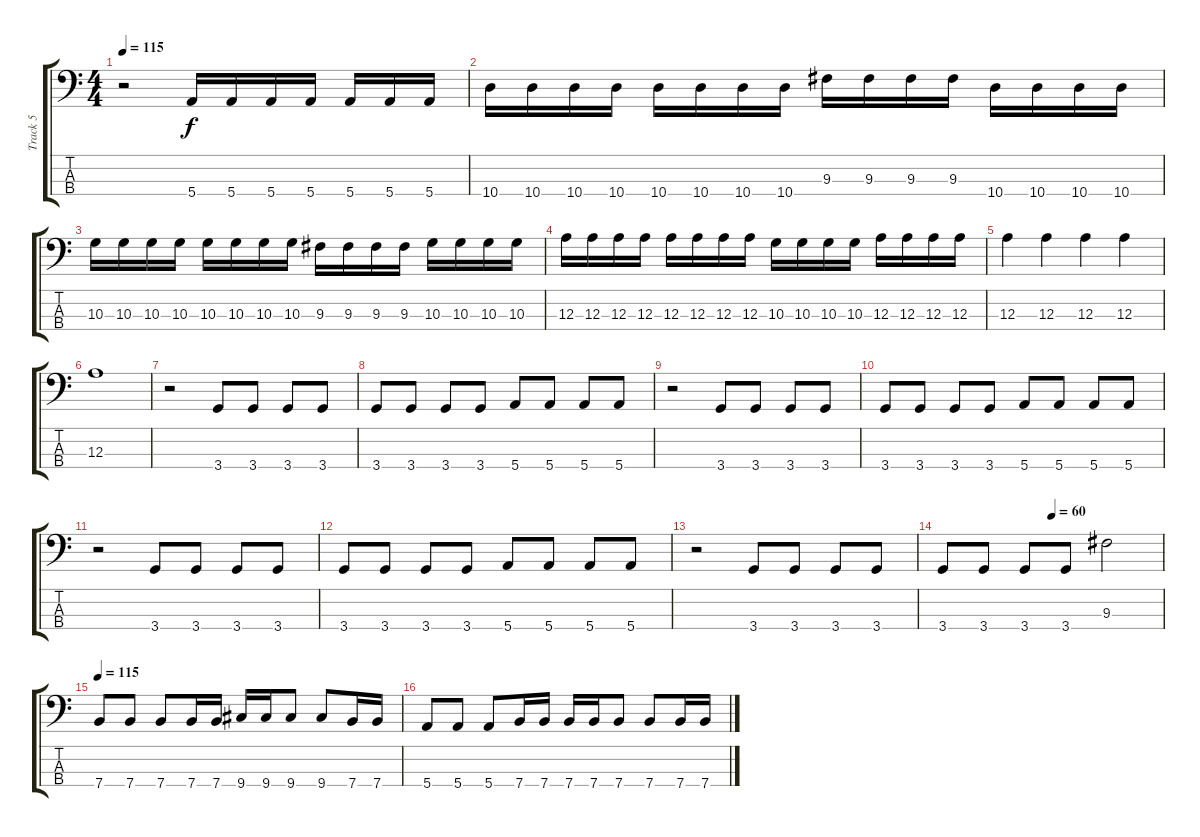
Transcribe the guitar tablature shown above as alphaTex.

\track ("Track 5" "Track 5") {instrument electricbassfinger}
\staff {score tabs}
\tuning (G2 D2 A1 E1) {hide}
\ts (4 4)
\tempo 115
\clef f4
\ks c
r.2{dy f} 5.4.16 5.4.16 5.4.16 5.4.16 5.4.16 5.4.16 5.4.16 |
10.4.16 10.4.16 10.4.16 10.4.16 10.4.16 10.4.16 10.4.16 10.4.16 9.3.16 9.3.16 9.3.16 9.3.16 10.4.16 10.4.16 10.4.16 10.4.16 |
10.3.16 10.3.16 10.3.16 10.3.16 10.3.16 10.3.16 10.3.16 10.3.16 9.3.16 9.3.16 9.3.16 9.3.16 10.3.16 10.3.16 10.3.16 10.3.16 |
12.3.16 12.3.16 12.3.16 12.3.16 12.3.16 12.3.16 12.3.16 12.3.16 10.3.16 10.3.16 10.3.16 10.3.16 12.3.16 12.3.16 12.3.16 12.3.16 |
12.3.4 12.3.4 12.3.4 12.3.4 |
12.3.1 |
r.2 3.4.8 3.4.8 3.4.8 3.4.8 |
3.4.8 3.4.8 3.4.8 3.4.8 5.4.8 5.4.8 5.4.8 5.4.8 |
r.2 3.4.8 3.4.8 3.4.8 3.4.8 |
3.4.8 3.4.8 3.4.8 3.4.8 5.4.8 5.4.8 5.4.8 5.4.8 |
r.2 3.4.8 3.4.8 3.4.8 3.4.8 |
3.4.8 3.4.8 3.4.8 3.4.8 5.4.8 5.4.8 5.4.8 5.4.8 |
r.2 3.4.8 3.4.8 3.4.8 3.4.8 |
\tempo (60 0.5)
3.4.8 3.4.8 3.4.8 3.4.8 9.3.2 |
\tempo 115
7.4.8 7.4.8 7.4.8 7.4.16 7.4.16 9.4.16 9.4.16 9.4.8 9.4.8 7.4.16 7.4.16 |
5.4.8 5.4.8 5.4.8 7.4.16 7.4.16 7.4.16 7.4.16 7.4.8 7.4.8 7.4.16 7.4.16
